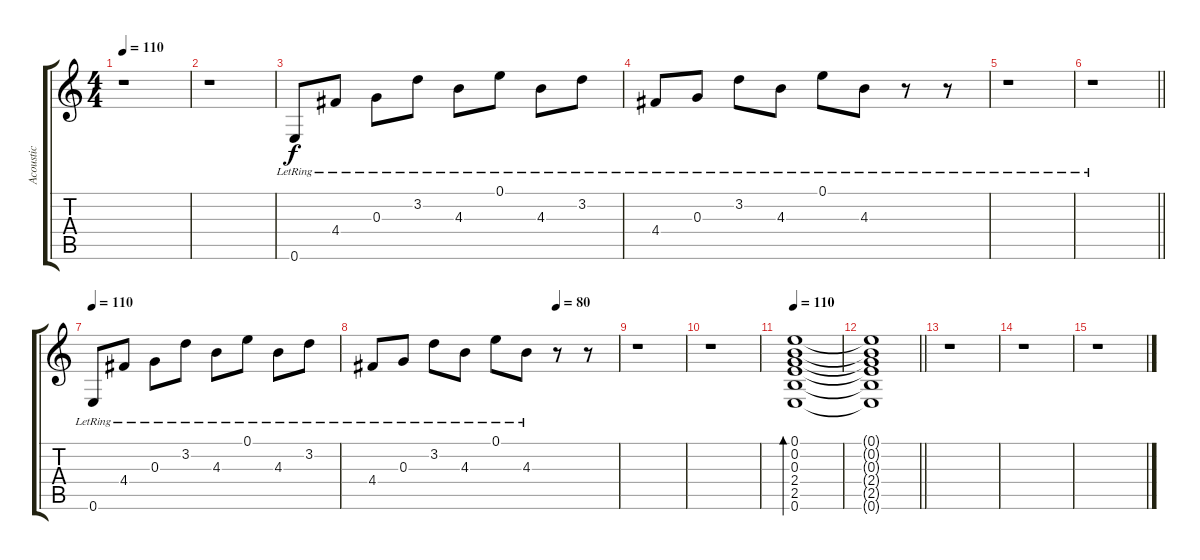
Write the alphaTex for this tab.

\track ("Acoustic" "Acoustic") {instrument acousticguitarsteel}
\staff {score tabs}
\tuning (E4 B3 G3 D3 A2 E2) {hide}
\ts (4 4)
\tempo 110
\clef g2
\ks c
r.1{dy f} |
r.1 |
0.6{lr}.8 4.4{lr}.8 0.3{lr}.8 3.2{lr}.8 4.3{lr}.8 0.1{lr}.8 4.3{lr}.8 3.2{lr}.8 |
4.4{lr}.8 0.3{lr}.8 3.2{lr}.8 4.3{lr}.8 0.1{lr}.8 4.3{lr}.8 r.8 r.8 |
r.1 |
\barLineRight lightlight
r.1 |
\tempo 110
0.6{lr}.8 4.4{lr}.8 0.3{lr}.8 3.2{lr}.8 4.3{lr}.8 0.1{lr}.8 4.3{lr}.8 3.2{lr}.8 |
\tempo (80 0.75)
4.4{lr}.8 0.3{lr}.8 3.2{lr}.8 4.3{lr}.8 0.1{lr}.8 4.3{lr}.8 r.8 r.8 |
r.1 |
r.1 |
\tempo 110
(0.1 0.2 0.3 2.4 2.5 0.6).1{bd 120 volume 11} |
\barLineRight lightlight
(0.1{t} 0.2{t} 0.3{t} 2.4{t} 2.5{t} 0.6{t}).1 |
r.1 |
r.1 |
r.1
